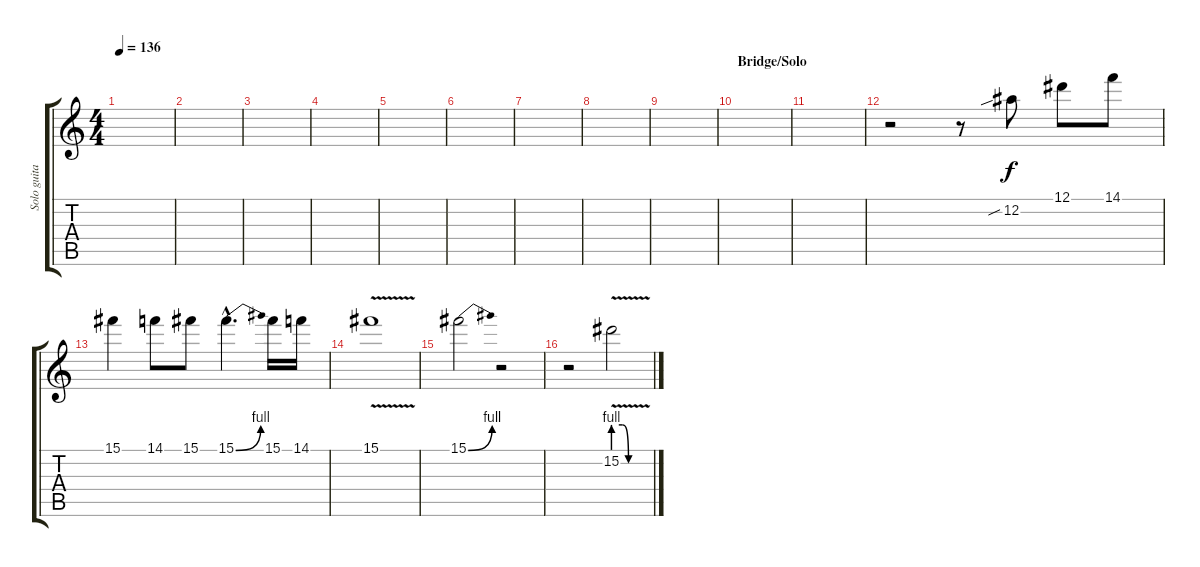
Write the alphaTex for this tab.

\track ("Solo guitar" "Solo guita") {instrument overdrivenguitar}
\staff {score tabs}
\tuning (Eb4 Bb3 Gb3 Db3 Ab2 Eb2) {hide}
\ts (4 4)
\tempo 136
\clef g2
\ks c
|
|
|
|
|
|
|
|
|
\section ("" "Bridge/Solo")
|
|
r.2 r.8 12.2{sib}.8 12.1.8 14.1.8 |
15.1.4 14.1.8 15.1.8 15.1{be (bend 0 0 60 4) hac}.4{d} 15.1.16 14.1.16 |
15.1{v}.1 |
15.1{be (bend 0 0 60 4)}.2 r.2 |
r.2 15.2{be (custom 0 4 15 4 25 0 40 0 60 0) v}.2
